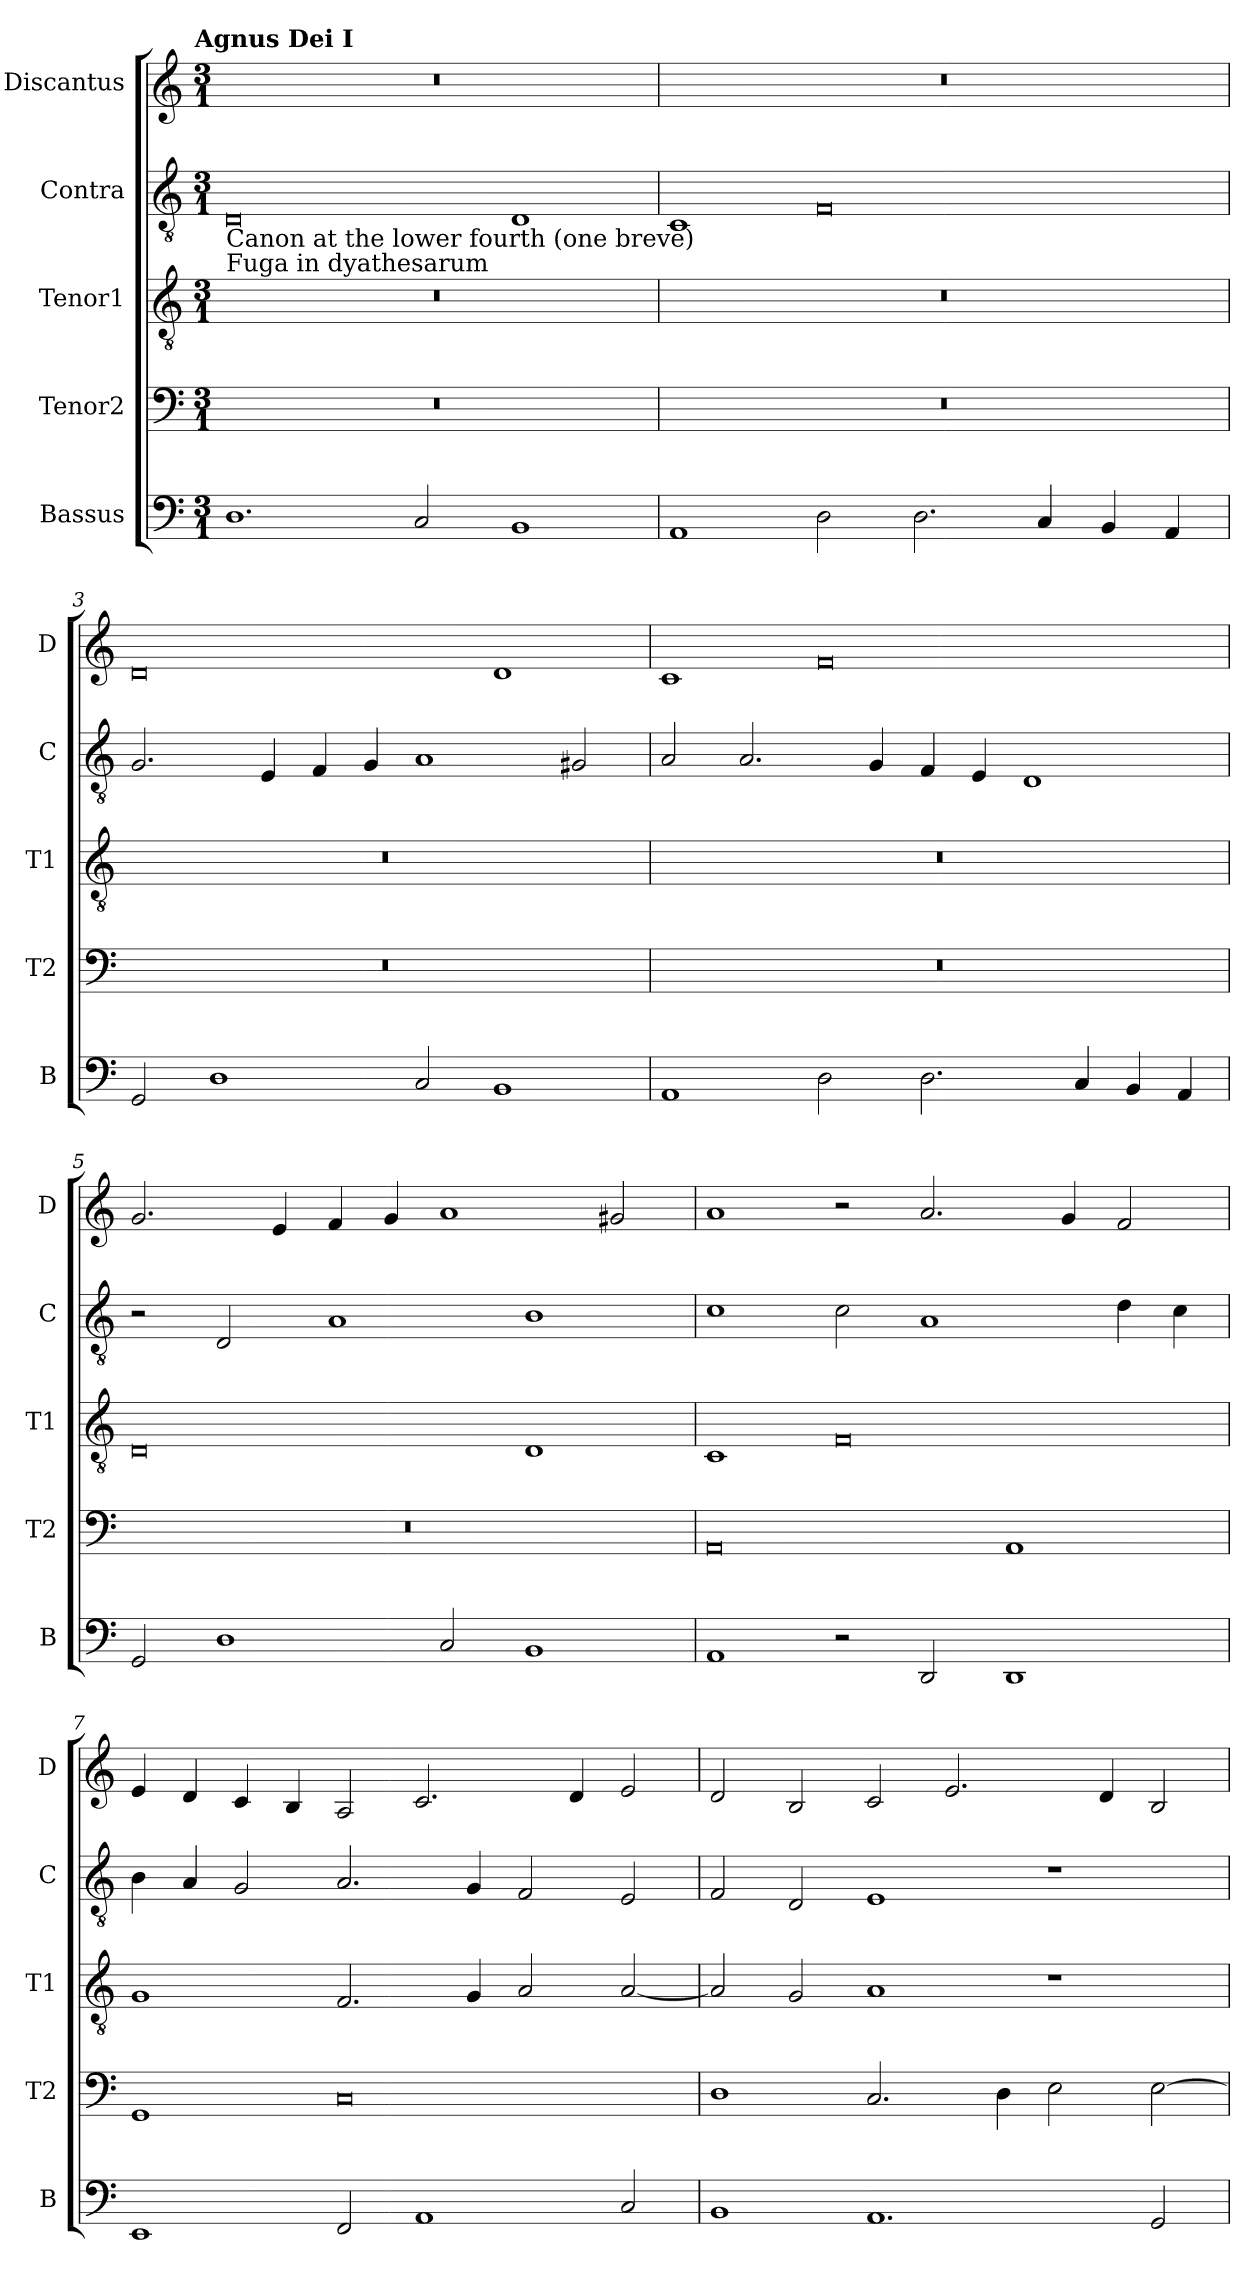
**kern	**kern	**kern	**kern	**kern
*part5	*part4	*part3	*part2	*part1
*staff5	*staff4	*staff3	*staff2	*staff1
*I"Bassus	*I"Tenor2	*I"Tenor1	*I"Contra	*I"Discantus
*I'B	*I'T2	*I'T1	*I'C	*I'D
*clefF4	*clefF4	*clefGv2	*clefGv2	*clefG2
*k[]	*k[]	*k[]	*k[]	*k[]
!!LO:TX:omd:t=Agnus Dei I
*M3/1	*M3/1	*M3/1	*M3/1	*M3/1
=1	=1	=1	=1	=1
!	!	!LO:TX:a:t=Fuga in dyathesarum	!	!
!	!	!LO:TX:a:t=Canon at the lower fourth (one breve)	!	!
1.D	0.r	0.r	0D	0.r
2C/	.	.	.	.
1BB	.	.	1D	.
=2	=2	=2	=2	=2
1AA	0.r	0.r	1C	0.r
2D\	.	.	0F	.
2.D\	.	.	.	.
4C/	.	.	.	.
4BB/	.	.	.	.
4AA/	.	.	.	.
=3	=3	=3	=3	=3
2GG/	0.r	0.r	2.G/	0d
1D	.	.	.	.
.	.	.	4E/	.
.	.	.	4F/	.
.	.	.	4G/	.
2C/	.	.	1A	.
1BB	.	.	.	1d
.	.	.	2G#X/	.
=4	=4	=4	=4	=4
1AA	0.r	0.r	2A/	1c
.	.	.	2.A/	.
2D\	.	.	.	0f
.	.	.	4G/	.
2.D\	.	.	4F/	.
.	.	.	4E/	.
.	.	.	1D	.
4C/	.	.	.	.
4BB/	.	.	.	.
4AA/	.	.	.	.
=5	=5	=5	=5	=5
2GG/	0.r	0D	2r	2.g/
1D	.	.	2D/	.
.	.	.	.	4e/
.	.	.	1A	4f/
.	.	.	.	4g/
2C/	.	.	.	1a
1BB	.	1D	1B	.
.	.	.	.	2g#X/
=6	=6	=6	=6	=6
1AA	0AA	1C	1c	1a
2r	.	0F	2c\	2r
2DD/	.	.	1A	2.a/
1DD	1AA	.	.	.
.	.	.	.	4g/
.	.	.	4d\	2f/
.	.	.	4c\	.
=7	=7	=7	=7	=7
1EE	1GG	1G	4B\	4e/
.	.	.	4A/	4d/
.	.	.	2G/	4c/
.	.	.	.	4B/
2FF/	0C	2.F/	2.A/	2A/
1AA	.	.	.	2.c/
.	.	4G/	4G/	.
.	.	2A/	2F/	.
.	.	.	.	4d/
2C/	.	[2A/	2E/	2e/
=8	=8	=8	=8	=8
1BB	1D	2A/]	2F/	2d/
.	.	2G/	2D/	2B/
1.AA	2.C/	1A	1E	2c/
.	.	.	.	2.e/
.	4D\	.	.	.
.	2E\	1r	1r	.
.	.	.	.	4d/
2GG/	[2E\	.	.	2B/
=	=	=	=	=
*-	*-	*-	*-	*-
